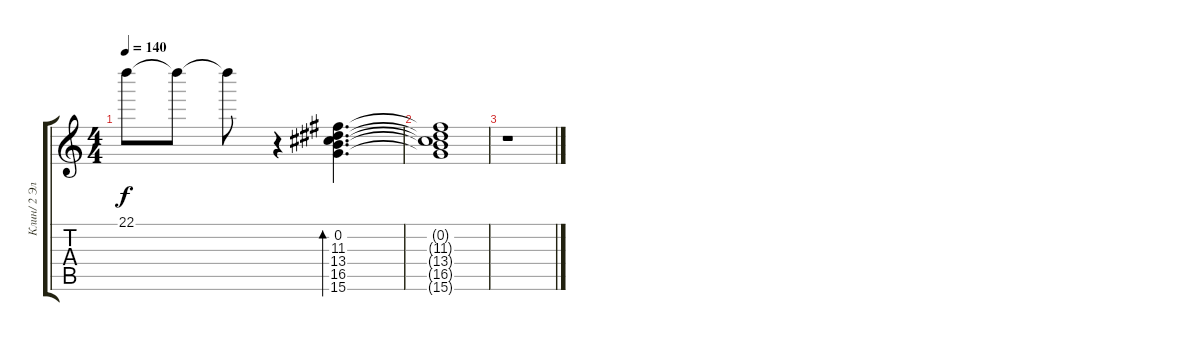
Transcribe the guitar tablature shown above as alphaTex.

\track ("Клин/ 2 Электрик" "Клин/ 2 Эл") {instrument electricguitarclean}
\staff {score tabs}
\tuning (E4 B3 G3 D3 A2 E2) {hide}
\ts (4 4)
\tempo 140
\clef g2
\ks c
22.1{t}.8{dy f} 22.1{t}.8 22.1{t}.8 r.4 (0.2 11.3 13.4 16.5 15.6).4{d bd 120 instrument electricguitarclean} |
(0.2{t} 11.3{t} 13.4{t} 16.5{t} 15.6{t}).1 |
r.1
